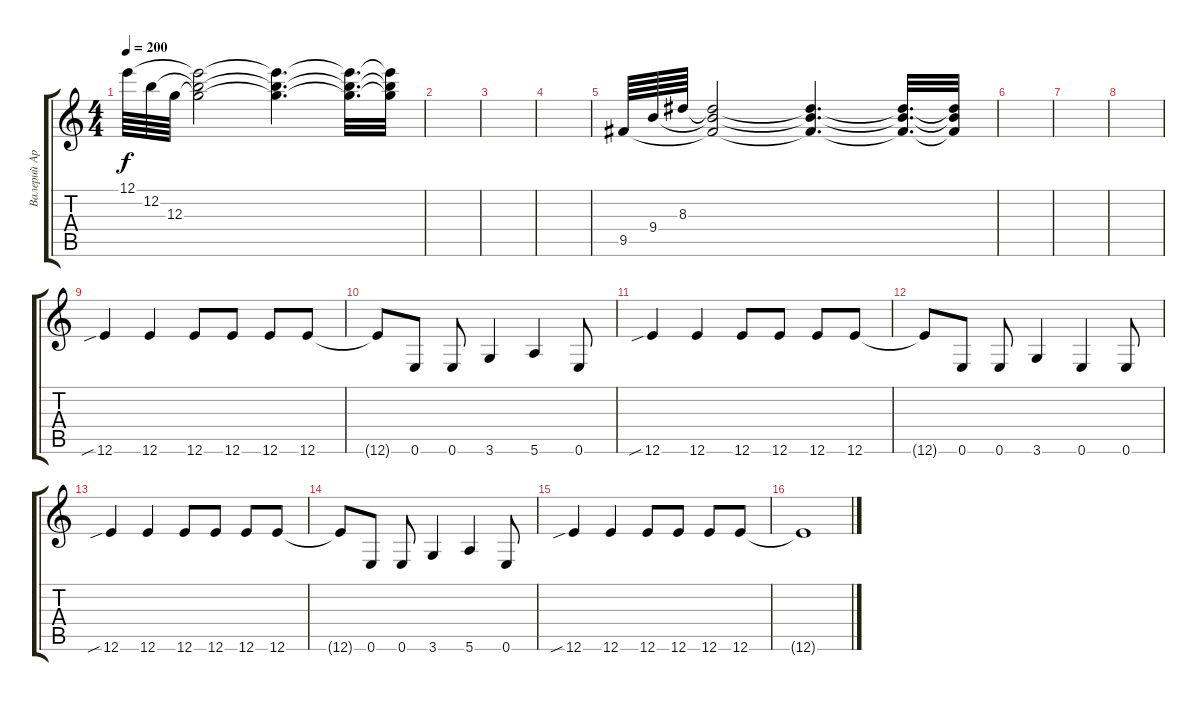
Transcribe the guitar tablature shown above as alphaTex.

\track ("Валерий Аркадин" "Валерий Ар") {instrument distortionguitar}
\staff {score tabs}
\tuning (E4 B3 G3 D3 A2 E2) {hide}
\ts (4 4)
\tempo 200
\clef g2
\ks c
12.1.64{dy f volume 8 instrument electricguitarjazz} 12.2.64 12.3.64 (12.1{t} 12.2{t} 12.3{t}).2 (12.1{t} 12.2{t} 12.3{t}).4{d} (12.1{t} 12.2{t} 12.3{t}).32{d} (12.1{t} 12.2{t} 12.3{t}).32 |
|
|
|
9.5.64 9.4.64 8.3.64 (8.3{t} 9.4{t} 9.5{t}).2 (8.3{t} 9.4{t} 9.5{t}).4{d} (8.3{t} 9.4{t} 9.5{t}).32{d} (8.3{t} 9.4{t} 9.5{t}).32 |
|
|
|
12.6{sib}.4{volume 13 instrument distortionguitar} 12.6.4 12.6.8 12.6.8 12.6.8 12.6.8 |
12.6{t}.8 0.6.8 0.6.8 3.6.4 5.6.4 0.6.8 |
12.6{sib}.4 12.6.4 12.6.8 12.6.8 12.6.8 12.6.8 |
12.6{t}.8 0.6.8 0.6.8 3.6.4 0.6.4 0.6.8 |
12.6{sib}.4{volume 13 instrument distortionguitar} 12.6.4 12.6.8 12.6.8 12.6.8 12.6.8 |
12.6{t}.8 0.6.8 0.6.8 3.6.4 5.6.4 0.6.8 |
12.6{sib}.4 12.6.4 12.6.8 12.6.8 12.6.8 12.6.8 |
12.6{t}.1
